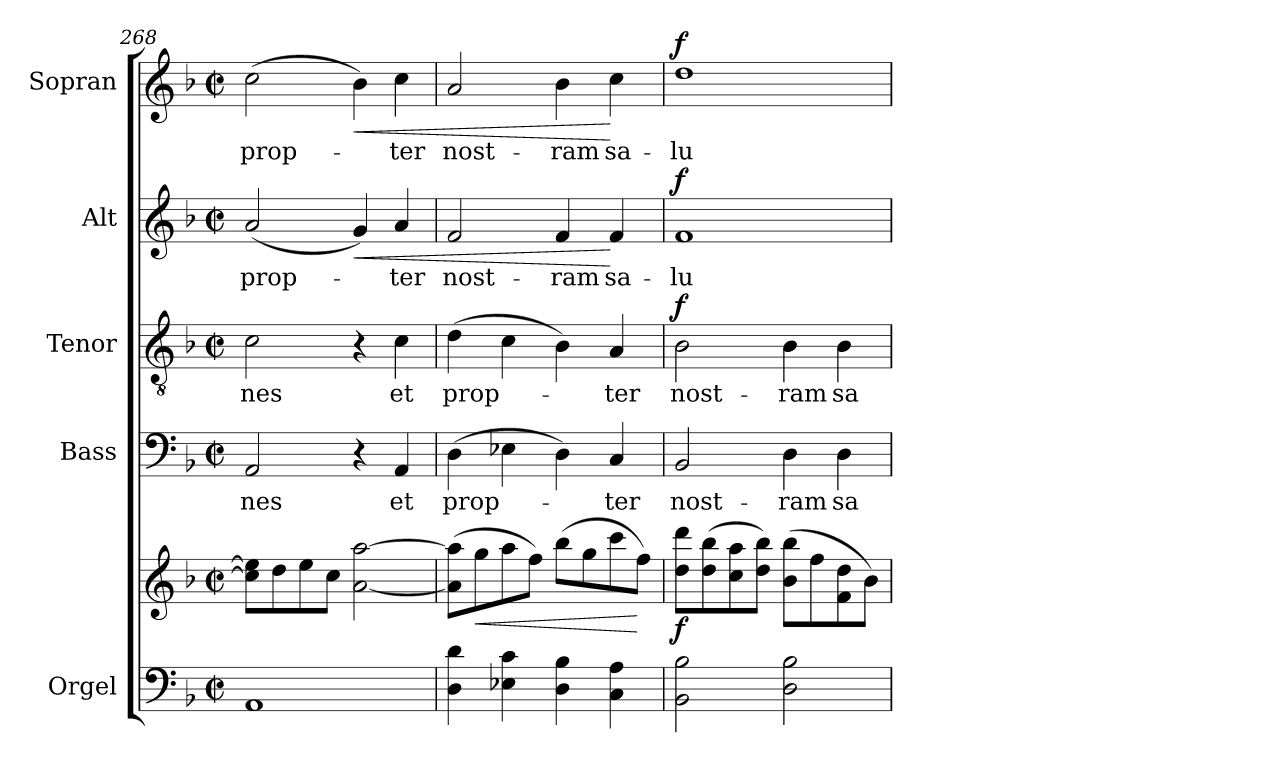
**kern	**kern	**dynam	**kern	**text	**kern	**text	**dynam	**kern	**text	**dynam	**kern	**text	**dynam
*part5	*part5	*part5	*part4	*part4	*part3	*part3	*part3	*part2	*part2	*part2	*part1	*part1	*part1
*staff6	*staff5	*staff5/6	*staff4	*staff4	*staff3	*staff3	*staff3	*staff2	*staff2	*staff2	*staff1	*staff1	*staff1
*I"Orgel	*	*	*I"Bass	*	*I"Tenor	*	*	*I"Alt	*	*	*I"Sopran	*	*
*I'Org.	*	*	*I'B.	*	*I'T.	*	*	*I'A.	*	*	*I'S.	*	*
*clefF4	*clefG2	*	*clefF4	*	*clefGv2	*	*	*clefG2	*	*	*clefG2	*	*
*k[b-]	*k[b-]	*	*k[b-]	*	*k[b-]	*	*	*k[b-]	*	*	*k[b-]	*	*
*F:	*F:	*	*F:	*	*F:	*	*	*F:	*	*	*F:	*	*
*M2/2	*M2/2	*	*M2/2	*	*M2/2	*	*	*M2/2	*	*	*M2/2	*	*
*met(c|)	*met(c|)	*	*met(c|)	*	*met(c|)	*	*	*met(c|)	*	*	*met(c|)	*	*
=268	=268	=268	=268	=268	=268	=268	=268	=268	=268	=268	=268	=268	=268
!	!	!	!	!LO:LY:b	!	!LO:LY:b	!	!	!LO:LY:b	!	!	!LO:LY:b	!
1AA	8cc\] 8ee\]L	.	2AA/	-nes	2c\	-nes	.	(<2a/	prop-	.	(>2cc\	prop-	.
.	8dd\	.	.	.	.	.	.	.	.	.	.	.	.
.	8ee\	.	.	.	.	.	.	.	.	.	.	.	.
.	8cc\J	.	.	.	.	.	.	.	.	.	.	.	.
!	!	!	!	!	!	!	!	!	!	!LO:HP:b	!	!	!LO:HP:b
.	[2a\ [2aa\	.	4r	.	4r	.	.	4g/)	.	<	4b-\)	.	<
!	!	!	!	!LO:LY:b	!	!LO:LY:b	!	!	!LO:LY:b	!	!	!LO:LY:b	!
.	.	.	4AA/	et	4c\	et	.	4a/	-ter	.	4cc\	-ter	.
!!LO:LB:g=z
=269	=269	=269	=269	=269	=269	=269	=269	=269	=269	=269	=269	=269	=269
!	!	!	!	!LO:LY:b	!	!LO:LY:b	!	!	!LO:LY:b	!	!	!LO:LY:b	!
4D\ 4d\	(>8a\] 8aa\]L	.	(>4D\	prop-	(>4d\	prop-	.	2f/	nost-	.	2a/	nost-	.
!	!	!LO:HP:b	!	!	!	!	!	!	!	!	!	!	!
.	8gg\	<	.	.	.	.	.	.	.	.	.	.	.
4E-X\ 4c\	8aa\	.	4E-X\	.	4c\	.	.	.	.	.	.	.	.
.	8ff\J)	.	.	.	.	.	.	.	.	.	.	.	.
!	!	!	!	!	!	!	!	!	!LO:LY:b	!	!	!LO:LY:b	!
4D\ 4B-\	(>8bb-\L	.	4D\)	.	4B-\)	.	.	4f/	-ram	.	4b-\	-ram	.
.	8gg\	.	.	.	.	.	.	.	.	.	.	.	.
!	!	!	!	!LO:LY:b	!	!LO:LY:b	!	!	!LO:LY:b	!	!	!LO:LY:b	!
4C\ 4A\	8ccc\	.	4C/	-ter	4A/	-ter	.	4f/	sa-	[	4cc\	sa-	[
.	8ff\J)	[	.	.	.	.	.	.	.	.	.	.	.
=270	=270	=270	=270	=270	=270	=270	=270	=270	=270	=270	=270	=270	=270
!	!	!LO:DY:b	!	!LO:LY:b	!	!LO:LY:b	!LO:DY:a	!	!LO:LY:b	!LO:DY:a	!	!LO:LY:b	!LO:DY:a
2BB-\ 2B-\	8dd\ 8ddd\L	f	2BB-/	nost-	2B-\	nost-	f	1f	-lu-	f	1dd	-lu-	f
.	(>8dd\ 8bb-\	.	.	.	.	.	.	.	.	.	.	.	.
.	8cc\ 8aa\	.	.	.	.	.	.	.	.	.	.	.	.
.	8dd\ 8bb-\J)	.	.	.	.	.	.	.	.	.	.	.	.
!	!	!	!	!LO:LY:b	!	!LO:LY:b	!	!	!	!	!	!	!
2D\ 2B-\	(>8b-\ 8bb-\L	.	4D\	-ram	4B-\	-ram	.	.	.	.	.	.	.
.	8ff\	.	.	.	.	.	.	.	.	.	.	.	.
!	!	!	!	!LO:LY:b	!	!LO:LY:b	!	!	!	!	!	!	!
.	8f\ 8dd\	.	4D\	sa-	4B-\	sa-	.	.	.	.	.	.	.
.	8b-\J)	.	.	.	.	.	.	.	.	.	.	.	.
=	=	=	=	=	=	=	=	=	=	=	=	=	=
*-	*-	*-	*-	*-	*-	*-	*-	*-	*-	*-	*-	*-	*-
